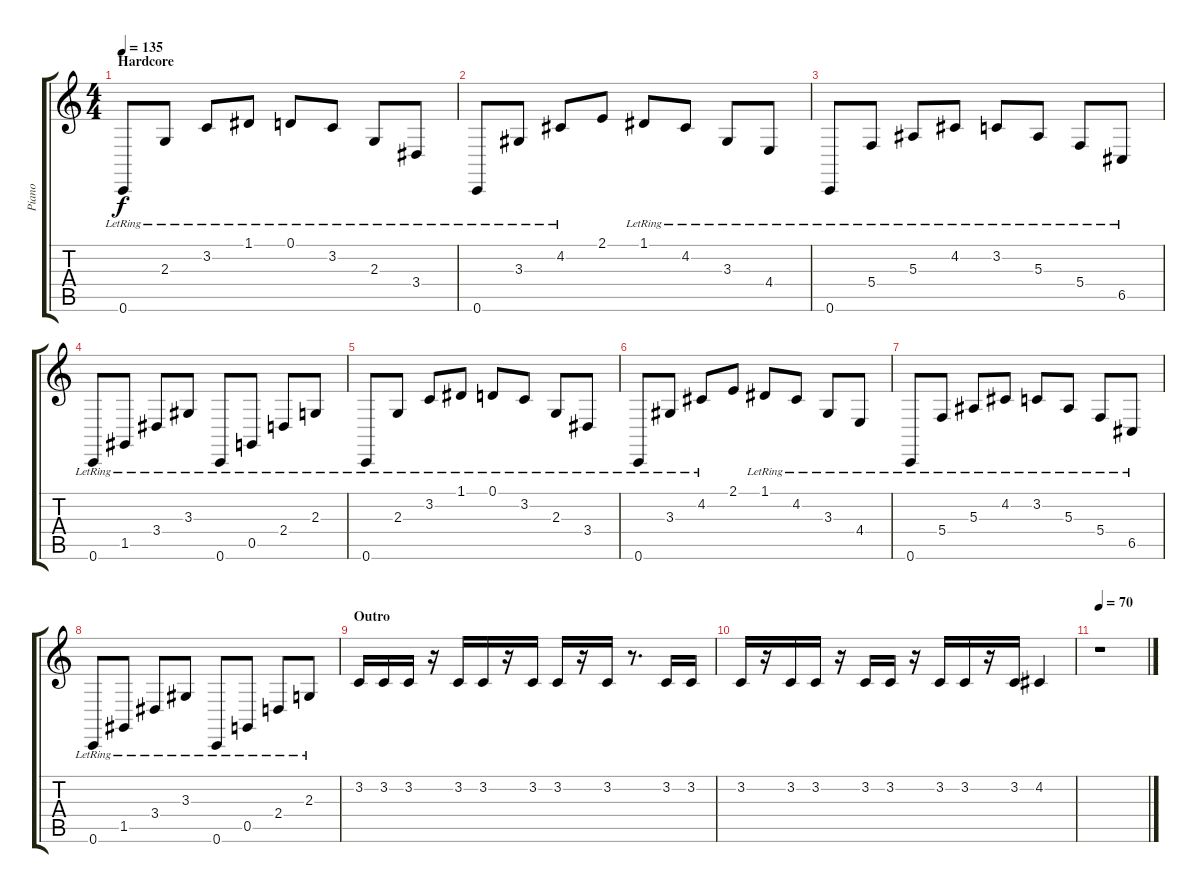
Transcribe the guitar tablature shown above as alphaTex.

\track ("Piano" "Piano") {instrument acousticgrandpiano}
\staff {score tabs}
\tuning (D4 A3 F3 C3 G2 C2) {hide}
\ts (4 4)
\section ("" "Hardcore")
\tempo 135
\clef g2
\ks c
0.6{lr}.8{dy f balance 8} 2.3{lr}.8 3.2{lr}.8 1.1{lr}.8 0.1{lr}.8 3.2{lr}.8 2.3{lr}.8 3.4{lr}.8 |
0.6{lr}.8 3.3{lr}.8 4.2{lr}.8 2.1.8 1.1{lr}.8 4.2{lr}.8 3.3{lr}.8 4.4{lr}.8 |
0.6{lr}.8 5.4{lr}.8 5.3{lr}.8 4.2{lr}.8 3.2{lr}.8 5.3{lr}.8 5.4{lr}.8 6.5{lr}.8 |
0.6{lr}.8 1.5{lr}.8 3.4{lr}.8 3.3{lr}.8 0.6{lr}.8 0.5{lr}.8 2.4{lr}.8 2.3{lr}.8 |
0.6{lr}.8 2.3{lr}.8 3.2{lr}.8 1.1{lr}.8 0.1{lr}.8 3.2{lr}.8 2.3{lr}.8 3.4{lr}.8 |
0.6{lr}.8 3.3{lr}.8 4.2{lr}.8 2.1.8 1.1{lr}.8 4.2{lr}.8 3.3{lr}.8 4.4{lr}.8 |
0.6{lr}.8 5.4{lr}.8 5.3{lr}.8 4.2{lr}.8 3.2{lr}.8 5.3{lr}.8 5.4{lr}.8 6.5{lr}.8 |
0.6{lr}.8 1.5{lr}.8 3.4{lr}.8 3.3{lr}.8 0.6{lr}.8 0.5{lr}.8 2.4{lr}.8 2.3{lr}.8 |
\section ("" "Outro")
3.2.16{instrument orchestrahit} 3.2.16 3.2.16 r.16 3.2.16 3.2.16 r.16 3.2.16 3.2.16 r.16 3.2.16 r.8{d} 3.2.16 3.2.16 |
3.2.16 r.16 3.2.16 3.2.16 r.16 3.2.16 3.2.16 r.16 3.2.16 3.2.16 r.16 3.2.16 4.2.4 |
\tempo 70
r.1
